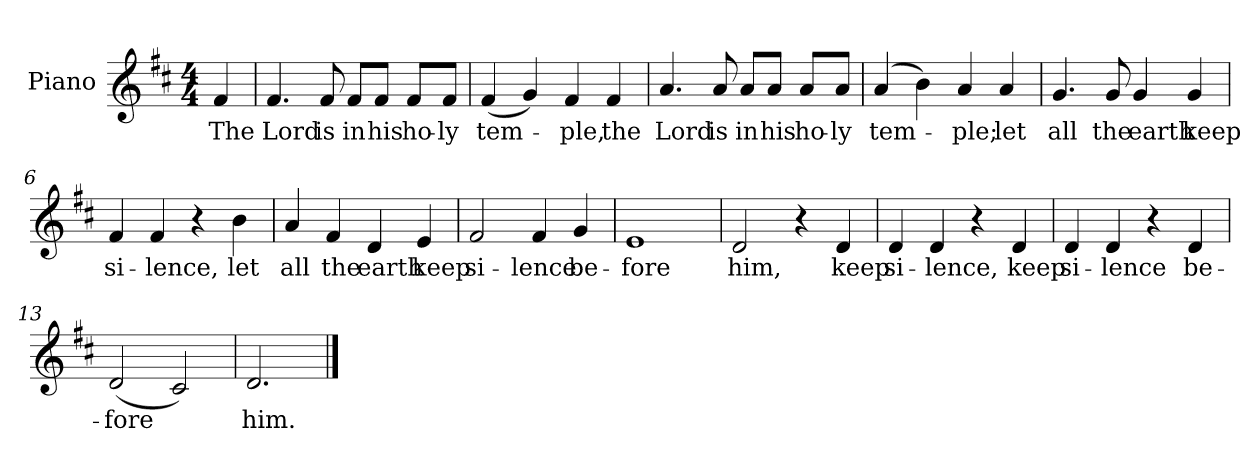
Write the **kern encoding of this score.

**kern	**text
*part1	*part1
*staff1	*staff1
*I"Piano	*
*I'Pno.	*
!!LO:PB:g=z
*clefG2	*
*k[f#c#]	*
*D:	*
*M4/4	*
=	=
!	!LO:LY:b:color=#000000
4f#i/	The
=1	=1
!	!LO:LY:b:color=#000000
4.f#i/	Lord
!	!LO:LY:b:color=#000000
8f#i/	is
!	!LO:LY:b:color=#000000
8f#i/L	in
!	!LO:LY:b:color=#000000
8f#i/J	his
!	!LO:LY:b:color=#000000
8f#i/L	ho-
!	!LO:LY:b:color=#000000
8f#i/J	-ly
=2	=2
!	!LO:LY:b:color=#000000
(4f#i/	tem-
4gi/)	.
!	!LO:LY:b:color=#000000
4f#i/	-ple,
!	!LO:LY:b:color=#000000
4f#i/	the
=3	=3
!	!LO:LY:b:color=#000000
4.ai/	Lord
!	!LO:LY:b:color=#000000
8ai/	is
!	!LO:LY:b:color=#000000
8ai/L	in
!	!LO:LY:b:color=#000000
8ai/J	his
!	!LO:LY:b:color=#000000
8ai/L	ho-
!	!LO:LY:b:color=#000000
8ai/J	-ly
!!LO:LB:g=z
=4	=4
!	!LO:LY:b:color=#000000
(4ai/	tem-
4bi\)	.
!	!LO:LY:b:color=#000000
4ai/	-ple;
!	!LO:LY:b:color=#000000
4ai/	let
=5	=5
!	!LO:LY:b:color=#000000
4.gi/	all
!	!LO:LY:b:color=#000000
8gi/	the
!	!LO:LY:b:color=#000000
4gi/	earth
!	!LO:LY:b:color=#000000
4gi/	keep
=6	=6
!	!LO:LY:b:color=#000000
4f#i/	si-
!	!LO:LY:b:color=#000000
4f#i/	-lence,
4r	.
!	!LO:LY:b:color=#000000
4bi\	let
=7	=7
!	!LO:LY:b:color=#000000
4ai/	all
!	!LO:LY:b:color=#000000
4f#i/	the
!	!LO:LY:b:color=#000000
4di/	earth
!	!LO:LY:b:color=#000000
4ei/	keep
!!LO:LB:g=z
=8	=8
!	!LO:LY:b:color=#000000
2f#i/	si-
!	!LO:LY:b:color=#000000
4f#i/	-lence
!	!LO:LY:b:color=#000000
4gi/	be-
=9	=9
!	!LO:LY:b:color=#000000
1ei	-fore
=10	=10
!	!LO:LY:b:color=#000000
2di/	him,
4r	.
!	!LO:LY:b:color=#000000
4di/	keep
!!LO:LB:g=z
=11	=11
!	!LO:LY:b:color=#000000
4di/	si-
!	!LO:LY:b:color=#000000
4di/	-lence,
4r	.
!	!LO:LY:b:color=#000000
4di/	keep
=12	=12
!	!LO:LY:b:color=#000000
4di/	si-
!	!LO:LY:b:color=#000000
4di/	-lence
4r	.
!	!LO:LY:b:color=#000000
4di/	be-
=13	=13
!	!LO:LY:b:color=#000000
(2di/	-fore
2c#i/)	.
=14	=14
!	!LO:LY:b:color=#000000
2.di/	him.
==	==
*-	*-
